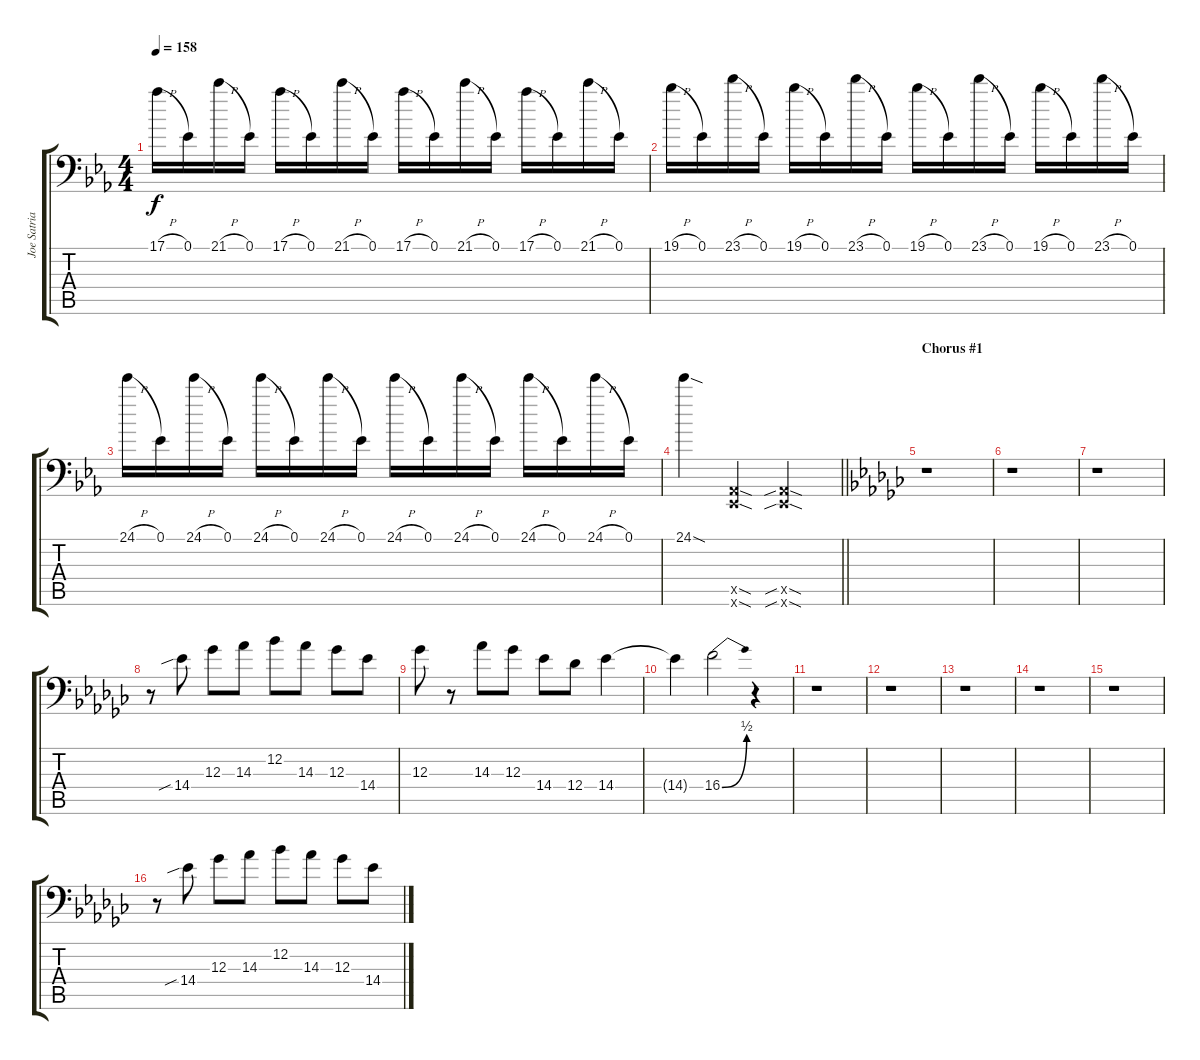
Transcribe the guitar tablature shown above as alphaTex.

\track ("Joe Satriani (Octave)" "Joe Satria") {instrument overdrivenguitar}
\staff {score tabs}
\tuning (Eb3 Bb2 Gb2 Db2 Ab1 Eb1) {hide}
\ts (4 4)
\tempo 158
\clef f4
\ks eb
17.1{h}.16{dy f} 0.1.16 21.1{h}.16 0.1.16 17.1{h}.16 0.1.16 21.1{h}.16 0.1.16 17.1{h}.16 0.1.16 21.1{h}.16 0.1.16 17.1{h}.16 0.1.16 21.1{h}.16 0.1.16 |
19.1{h}.16 0.1.16 23.1{h}.16 0.1.16 19.1{h}.16 0.1.16 23.1{h}.16 0.1.16 19.1{h}.16 0.1.16 23.1{h}.16 0.1.16 19.1{h}.16 0.1.16 23.1{h}.16 0.1.16 |
24.1{h}.16 0.1.16 24.1{h}.16 0.1.16 24.1{h}.16 0.1.16 24.1{h}.16 0.1.16 24.1{h}.16 0.1.16 24.1{h}.16 0.1.16 24.1{h}.16 0.1.16 24.1{h}.16 0.1.16 |
\barLineRight lightlight
24.1{sod}.4 (0.5{sod x} 0.6{sod x}).4 (0.5{sib sod x} 0.6{sib sod x}).2 |
\section ("" "Chorus #1")
\ks gb
r.1 |
r.1 |
r.1 |
r.8 14.4{sib}.8 12.3.8 14.3.8 12.2.8 14.3.8 12.3.8 14.4.8 |
12.3.8 r.8 14.3.8 12.3.8 14.4.8 12.4.8 14.4.4 |
14.4{t}.4 16.4{be (bend 0 0 60 2)}.2 r.4 |
r.1 |
r.1 |
r.1 |
r.1 |
r.1 |
r.8 14.4{sib}.8 12.3.8 14.3.8 12.2.8 14.3.8 12.3.8 14.4.8
